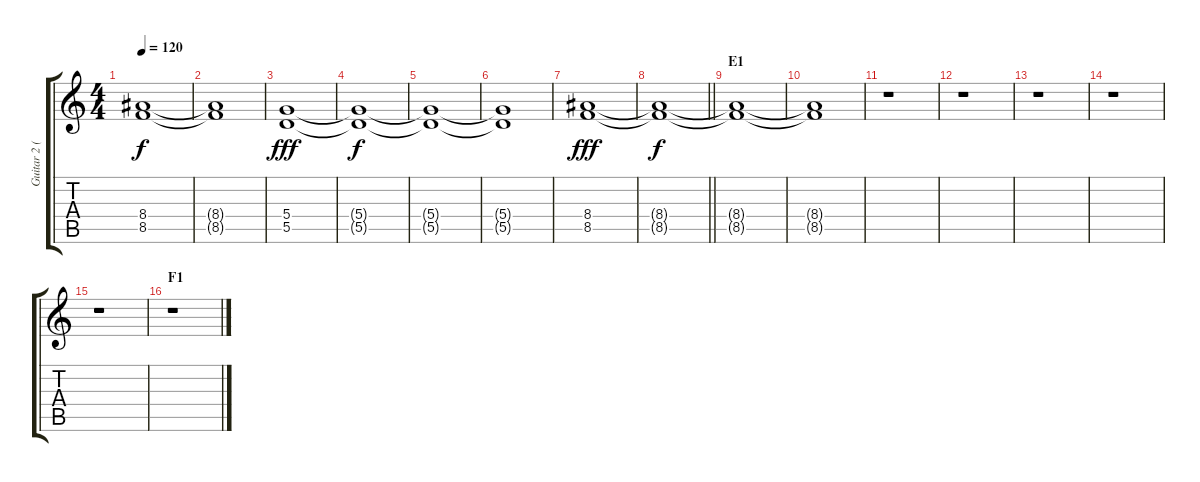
\track ("Guitar 2 (Ray White)" "Guitar 2 (") {instrument electricguitarclean}
\staff {score tabs}
\tuning (E4 B3 G3 D3 A2 E2) {hide}
\ts (4 4)
\tempo 120
\clef g2
\ks c
(8.4{t} 8.5{t}).1{dy f} |
(8.4{t} 8.5{t}).1 |
(5.4 5.5).1{dy fff} |
(5.4{t} 5.5{t}).1{dy f} |
(5.4{t} 5.5{t}).1 |
(5.4{t} 5.5{t}).1 |
(8.4 8.5).1{dy fff} |
\barLineRight lightlight
(8.4{t} 8.5{t}).1{dy f} |
\section ("" "E1")
(8.4{t} 8.5{t}).1 |
(8.4{t} 8.5{t}).1 |
r.1 |
r.1 |
r.1 |
r.1 |
r.1 |
\section ("" "F1")
r.1
